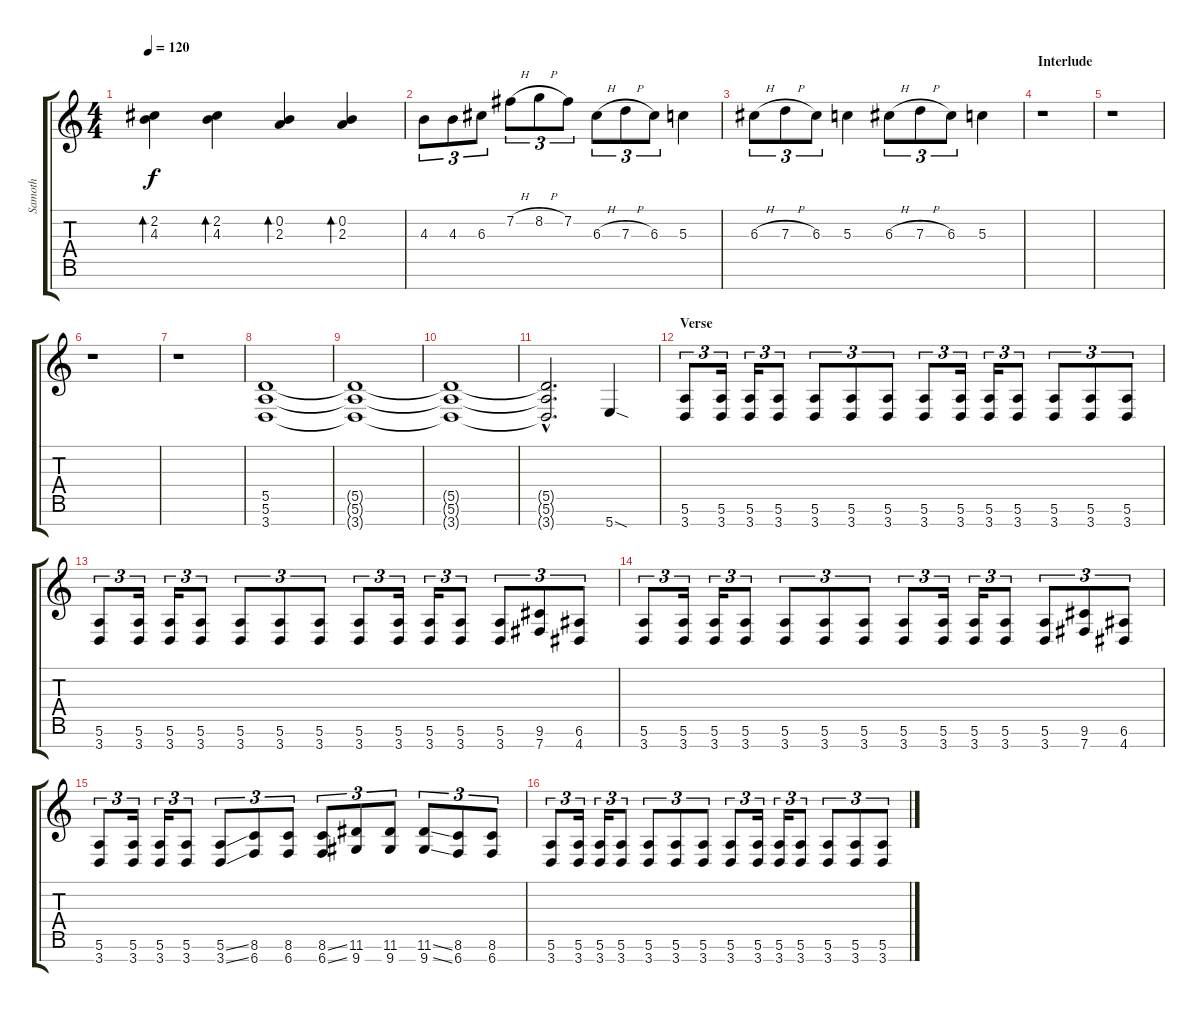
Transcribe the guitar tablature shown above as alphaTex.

\track ("Samoth" "Samoth") {instrument distortionguitar}
\staff {score tabs}
\tuning (E4 B3 G3 D3 A2 E2 B1) {hide}
\ts (4 4)
\tempo 120
\clef g2
\ks c
(2.2 4.3).4{bd 480 dy f} (2.2 4.3).4{bd 480} (0.2 2.3).4{bd 480} (0.2 2.3).4{bd 480} |
4.3.8{tu (3 2)} 4.3.8{tu (3 2)} 6.3.8{tu (3 2)} 7.2{h}.8{tu (3 2)} 8.2{h}.8{tu (3 2)} 7.2.8{tu (3 2)} 6.3{h}.8{tu (3 2)} 7.3{h}.8{tu (3 2)} 6.3.8{tu (3 2)} 5.3.4 |
6.3{h}.8{tu (3 2)} 7.3{h}.8{tu (3 2)} 6.3.8{tu (3 2)} 5.3.4 6.3{h}.8{tu (3 2)} 7.3{h}.8{tu (3 2)} 6.3.8{tu (3 2)} 5.3.4 |
\section ("" "Interlude")
r.1 |
r.1 |
r.1 |
r.1 |
(5.5 5.6 3.7).1 |
(5.5{t} 5.6{t} 3.7{t}).1 |
(5.5{t} 5.6{t} 3.7{t}).1 |
(5.5{hac t} 5.6{hac t} 3.7{hac t}).2{d} 5.7{sod}.4 |
\section ("" "Verse")
(5.6 3.7).8{tu (3 2)} (5.6 3.7).16{tu (3 2)} (5.6 3.7).16{tu (3 2)} (5.6 3.7).8{tu (3 2)} (5.6 3.7).8{tu (3 2)} (5.6 3.7).8{tu (3 2)} (5.6 3.7).8{tu (3 2)} (5.6 3.7).8{tu (3 2)} (5.6 3.7).16{tu (3 2)} (5.6 3.7).16{tu (3 2)} (5.6 3.7).8{tu (3 2)} (5.6 3.7).8{tu (3 2)} (5.6 3.7).8{tu (3 2)} (5.6 3.7).8{tu (3 2)} |
(5.6 3.7).8{tu (3 2)} (5.6 3.7).16{tu (3 2)} (5.6 3.7).16{tu (3 2)} (5.6 3.7).8{tu (3 2)} (5.6 3.7).8{tu (3 2)} (5.6 3.7).8{tu (3 2)} (5.6 3.7).8{tu (3 2)} (5.6 3.7).8{tu (3 2)} (5.6 3.7).16{tu (3 2)} (5.6 3.7).16{tu (3 2)} (5.6 3.7).8{tu (3 2)} (5.6 3.7).8{tu (3 2)} (9.6 7.7).8{tu (3 2)} (6.6 4.7).8{tu (3 2)} |
(5.6 3.7).8{tu (3 2)} (5.6 3.7).16{tu (3 2)} (5.6 3.7).16{tu (3 2)} (5.6 3.7).8{tu (3 2)} (5.6 3.7).8{tu (3 2)} (5.6 3.7).8{tu (3 2)} (5.6 3.7).8{tu (3 2)} (5.6 3.7).8{tu (3 2)} (5.6 3.7).16{tu (3 2)} (5.6 3.7).16{tu (3 2)} (5.6 3.7).8{tu (3 2)} (5.6 3.7).8{tu (3 2)} (9.6 7.7).8{tu (3 2)} (6.6 4.7).8{tu (3 2)} |
(5.6 3.7).8{tu (3 2)} (5.6 3.7).16{tu (3 2)} (5.6 3.7).16{tu (3 2)} (5.6 3.7).8{tu (3 2)} (5.6{ss} 3.7{ss}).8{tu (3 2)} (8.6 6.7).8{tu (3 2)} (8.6 6.7).8{tu (3 2)} (8.6{ss} 6.7{ss}).8{tu (3 2)} (11.6 9.7).8{tu (3 2)} (11.6 9.7).8{tu (3 2)} (11.6{ss} 9.7{ss}).8{tu (3 2)} (8.6 6.7).8{tu (3 2)} (8.6 6.7).8{tu (3 2)} |
(5.6 3.7).8{tu (3 2)} (5.6 3.7).16{tu (3 2)} (5.6 3.7).16{tu (3 2)} (5.6 3.7).8{tu (3 2)} (5.6 3.7).8{tu (3 2)} (5.6 3.7).8{tu (3 2)} (5.6 3.7).8{tu (3 2)} (5.6 3.7).8{tu (3 2)} (5.6 3.7).16{tu (3 2)} (5.6 3.7).16{tu (3 2)} (5.6 3.7).8{tu (3 2)} (5.6 3.7).8{tu (3 2)} (5.6 3.7).8{tu (3 2)} (5.6 3.7).8{tu (3 2)}
